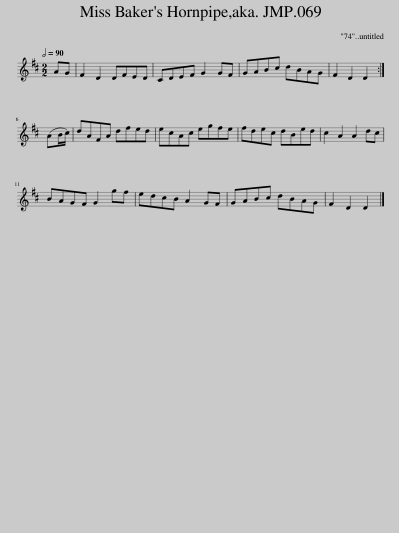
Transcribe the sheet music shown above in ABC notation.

X:1
L:1/8
Q:1/2=90
M:2/2
I:linebreak $
K:D
V:1 treble
V:1
 AG | F2 D2 DFED | CDEF G2 GF | GABc dBAG | F2 D2 D2 :|$ %5
 (AB/c/) | dAFA dfed | ecAc egfe | fdec dBed | c2 A2 A2 dc |$ %10
 BAGF G2 gf | edcB A2 GF | GABc dBAG | F2 D2 D2 |] %14
